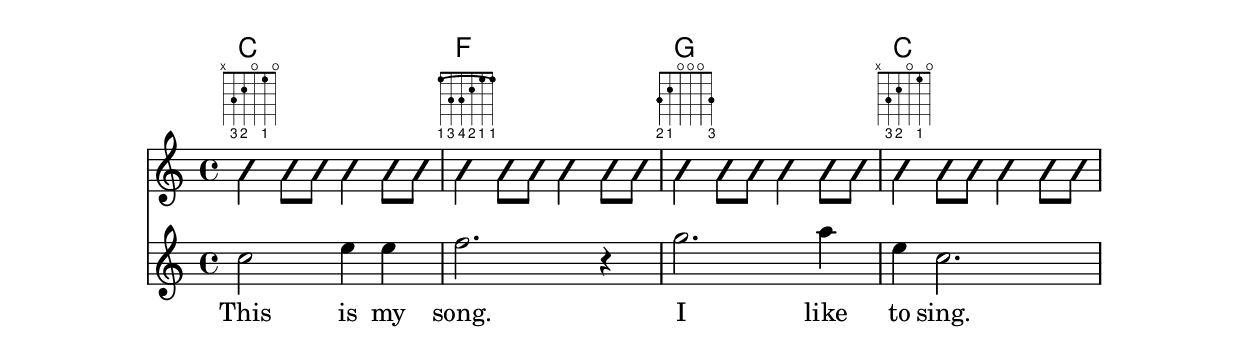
%% Do not edit this file; it is auto-generated from input/new
%% This file is in the public domain.
%% Note: this file works from version 2.12.0
\version "2.13.1"

\header {
  texidoces = "
Para la música de guitarra, es posible mostrar los ritmos de rasgueo,
además de las notas de la melodía, acordes y diagramas de posiciones.

"
  doctitlees = "Ritmos rasgueados de guitarra"

%% Translation of GIT committish :<6ce7f350682dfa99af97929be1dec6b9f1cbc01a>
  texidocde = "
In Guitarrennotation kann neben Melodie, Akkordbezeichnungen und
Bunddiagrammen auch der Schlagrhythmus angegeben werden.

"
  doctitlede = "Schlagrhythmus für Guitarren"

  lsrtags = "rhythms,fretted-strings"
  texidoc = "
For guitar music, it is possible to show strum rhythms, along
with melody notes, chord names, and fret diagrams.
"
  doctitle = "Guitar strum rhythms"
} % begin verbatim


\include "predefined-guitar-fretboards.ly"
<<
  \new ChordNames {
    \chordmode {
      c1 f g c
    }
  }
  \new FretBoards {
    \chordmode {
      c1 f g c
    }
  }
  \new Voice \with {
    \consists "Pitch_squash_engraver"
  } {
    \relative c'' {
      \improvisationOn
      c4 c8 c c4 c8 c
      f4 f8 f f4 f8 f
      g4 g8 g g4 g8 g
      c4 c8 c c4 c8 c
    }
  }
  \new Voice = "melody" {
    \relative c'' {
      c2 e4 e4
      f2. r4
      g2. a4
      e4 c2.
    }
  }
  \new Lyrics {
    \lyricsto "melody" {
      This is my song.
      I like to sing.
    }
  }
>>
